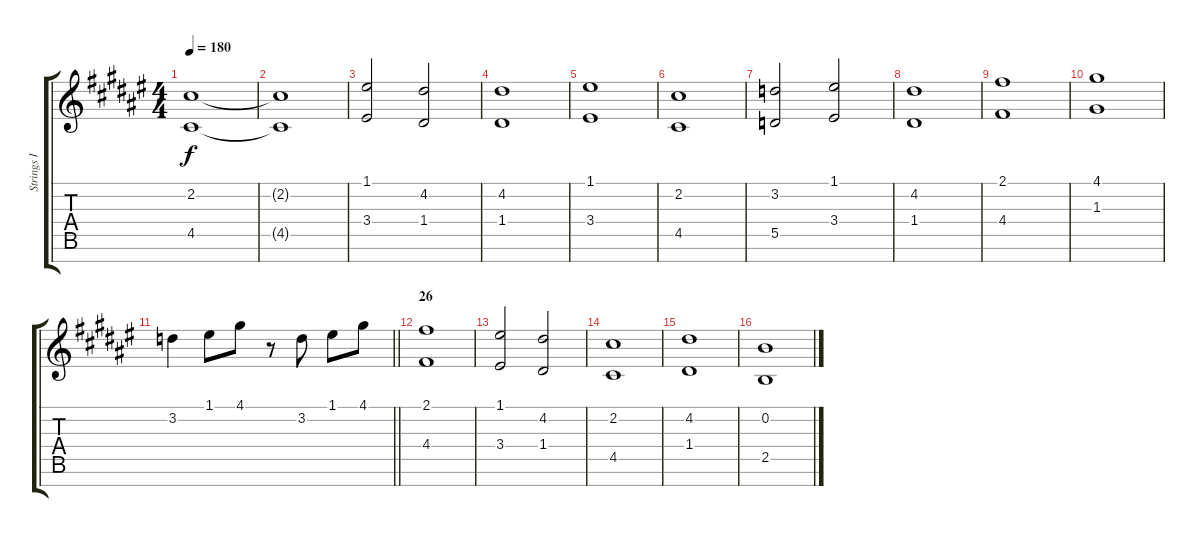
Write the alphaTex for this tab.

\track ("Strings I" "Strings I") {instrument stringensemble1}
\staff {score tabs}
\tuning (E5 B4 G4 D4 A3 E3 B2) {hide}
\ts (4 4)
\tempo 180
\clef g2
\ks f#
(2.2 4.5).1{dy f} |
(2.2{t} 4.5{t}).1 |
(1.1 3.4).2 (4.2 1.4).2 |
(4.2 1.4).1 |
(1.1 3.4).1 |
(2.2 4.5).1 |
(3.2 5.5).2 (1.1 3.4).2 |
(4.2 1.4).1 |
(2.1 4.4).1 |
(4.1 1.3).1 |
\barLineRight lightlight
3.2.4 1.1.8 4.1.8 r.8 3.2.8 1.1.8 4.1.8 |
\section ("" "26")
(2.1 4.4).1 |
(1.1 3.4).2 (4.2 1.4).2 |
(2.2 4.5).1 |
(4.2 1.4).1 |
(0.2 2.5).1
